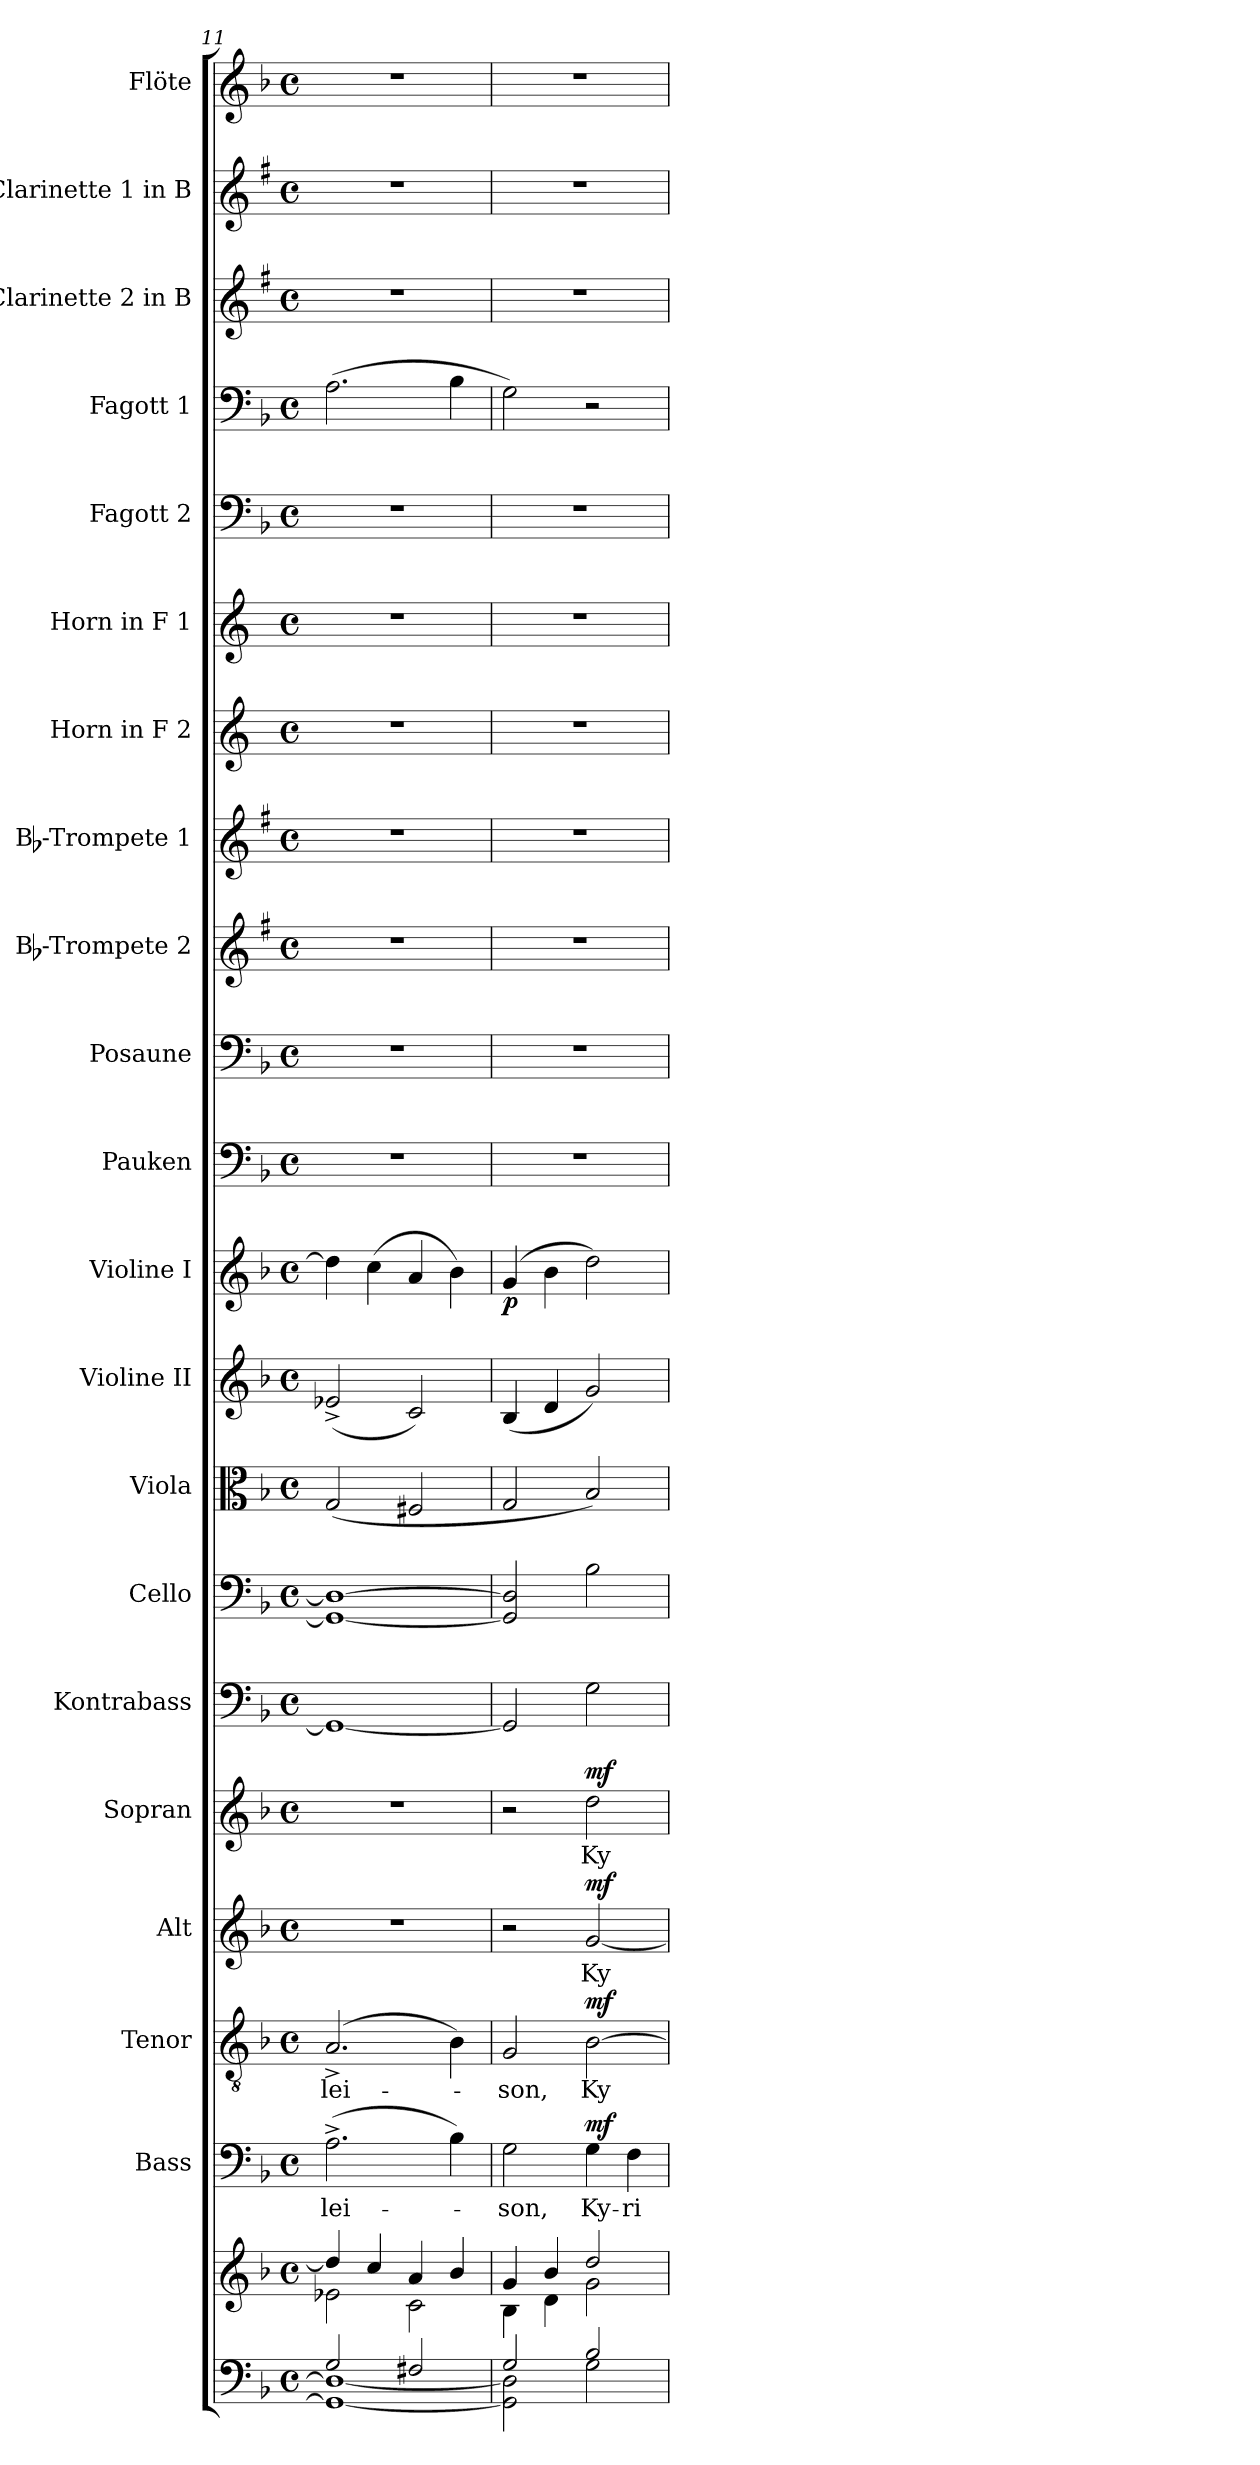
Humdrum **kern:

**kern	**kern	**kern	**text	**dynam	**kern	**text	**dynam	**kern	**text	**dynam	**kern	**text	**dynam	**kern	**kern	**kern	**kern	**kern	**dynam	**kern	**kern	**kern	**kern	**kern	**kern	**kern	**kern	**kern	**kern	**kern
*part21	*part21	*part20	*part20	*part20	*part19	*part19	*part19	*part18	*part18	*part18	*part17	*part17	*part17	*part16	*part15	*part14	*part13	*part12	*part12	*part11	*part10	*part9	*part8	*part7	*part6	*part5	*part4	*part3	*part2	*part1
*staff22	*staff21	*staff20	*staff20	*staff20	*staff19	*staff19	*staff19	*staff18	*staff18	*staff18	*staff17	*staff17	*staff17	*staff16	*staff15	*staff14	*staff13	*staff12	*staff12	*staff11	*staff10	*staff9	*staff8	*staff7	*staff6	*staff5	*staff4	*staff3	*staff2	*staff1
*	*	*I"Bass	*	*	*I"Tenor	*	*	*I"Alt	*	*	*I"Sopran	*	*	*I"Kontrabass	*I"Cello	*I"Viola	*I"Violine II	*I"Violine I	*	*I"Pauken	*I"Posaune	*I"Bb-Trompete 2	*I"Bb-Trompete 1	*I"Horn in F 2	*I"Horn in F 1	*I"Fagott 2	*I"Fagott 1	*I"Clarinette 2 in B	*I"Clarinette 1 in B	*I"Flöte
*	*	*I'B.	*	*	*I'T.	*	*	*I'A.	*	*	*I'S.	*	*	*I'Kb.	*	*I'Vla.	*I'Vl. II	*I'Vl. I	*	*I'Pk.	*I'Pos.	*I'Bb Trp. 2	*I'Bb Trp. 1	*	*	*I'Fg. 2	*I'Fg. 1	*I'Clar. 2	*I'Clar.1	*I'Fl.
!!LO:PB:g=z
*clefF4	*clefG2	*clefF4	*	*	*clefGv2	*	*	*clefG2	*	*	*clefG2	*	*	*clefF4	*clefF4	*clefC3	*clefG2	*clefG2	*	*clefF4	*clefF4	*clefG2	*clefG2	*clefG2	*clefG2	*clefF4	*clefF4	*clefG2	*clefG2	*clefG2
*	*	*	*	*	*	*	*	*	*	*	*	*	*	*ITrd7c12	*	*	*	*	*	*	*	*ITrd1c2	*ITrd1c2	*ITrd4c7	*ITrd4c7	*	*	*ITrd1c2	*ITrd1c2	*
*k[b-]	*k[b-]	*k[b-]	*	*	*k[b-]	*	*	*k[b-]	*	*	*k[b-]	*	*	*k[b-]	*k[b-]	*k[b-]	*k[b-]	*k[b-]	*	*k[b-]	*k[b-]	*k[b-]	*k[b-]	*k[b-]	*k[b-]	*k[b-]	*k[b-]	*k[b-]	*k[b-]	*k[b-]
*F:	*F:	*F:	*	*	*F:	*	*	*F:	*	*	*F:	*	*	*F:	*F:	*F:	*F:	*F:	*	*F:	*F:	*F:	*F:	*F:	*F:	*F:	*F:	*F:	*F:	*F:
*M4/4	*M4/4	*M4/4	*	*	*M4/4	*	*	*M4/4	*	*	*M4/4	*	*	*M4/4	*M4/4	*M4/4	*M4/4	*M4/4	*	*M4/4	*M4/4	*M4/4	*M4/4	*M4/4	*M4/4	*M4/4	*M4/4	*M4/4	*M4/4	*M4/4
*met(c)	*met(c)	*met(c)	*	*	*met(c)	*	*	*met(c)	*	*	*met(c)	*	*	*met(c)	*met(c)	*met(c)	*met(c)	*met(c)	*	*met(c)	*met(c)	*met(c)	*met(c)	*met(c)	*met(c)	*met(c)	*met(c)	*met(c)	*met(c)	*met(c)
=11	=11	=11	=11	=11	=11	=11	=11	=11	=11	=11	=11	=11	=11	=11	=11	=11	=11	=11	=11	=11	=11	=11	=11	=11	=11	=11	=11	=11	=11	=11
*^	*^	*	*	*	*	*	*	*	*	*	*	*	*	*	*	*	*	*	*	*	*	*	*	*	*	*	*	*	*	*
!	!	!	!	!	!LO:LY:b	!	!	!LO:LY:b	!	!	!	!	!	!	!	!	!	!	!	!	!	!	!	!	!	!	!	!	!	!	!	!
2G/	1GG_ 1D_	4dd/]	2e-X\	(>2.A^>\	-lei-	.	(2.A^>/	-lei-	.	1r	.	.	1r	.	.	1GGG_	1GG_ 1D_	(<2G/	(<2e-X^</	4dd\]	.	1r	1r	1r	1r	1r	1r	1r	(>2.A\	1r	1r	1r
.	.	4cc/	.	.	.	.	.	.	.	.	.	.	.	.	.	.	.	.	.	(>4cc\	.	.	.	.	.	.	.	.	.	.	.	.
2F#X/	.	4a/	2c\	.	.	.	.	.	.	.	.	.	.	.	.	.	.	2F#X/	2c/)	4a/	.	.	.	.	.	.	.	.	.	.	.	.
.	.	4b-/	.	4B-\)	.	.	4B-\)	.	.	.	.	.	.	.	.	.	.	.	.	4b-\)	.	.	.	.	.	.	.	.	4B-\	.	.	.
=12	=12	=12	=12	=12	=12	=12	=12	=12	=12	=12	=12	=12	=12	=12	=12	=12	=12	=12	=12	=12	=12	=12	=12	=12	=12	=12	=12	=12	=12	=12	=12	=12
!	!	!	!	!	!LO:LY:b	!	!	!LO:LY:b	!	!	!	!	!	!	!	!	!	!	!	!	!LO:DY:b	!	!	!	!	!	!	!	!	!	!	!
2G/	2GG\] 2D\]	4g/	4B-\	2G\	-son,	.	2G/	-son,	.	2r	.	.	2r	.	.	2GGG/]	2GG/] 2D/]	2G/	(<4B-/	(4g/	p	1r	1r	1r	1r	1r	1r	1r	2G\)	1r	1r	1r
.	.	4b-/	4d\	.	.	.	.	.	.	.	.	.	.	.	.	.	.	.	4d/	4b-\	.	.	.	.	.	.	.	.	.	.	.	.
!	!	!	!	!	!LO:LY:b	!LO:DY:a	!	!LO:LY:b	!LO:DY:a	!	!LO:LY:b	!LO:DY:a	!	!LO:LY:b	!LO:DY:a	!	!	!	!	!	!	!	!	!	!	!	!	!	!	!	!	!
2B-/	2G\	2dd/	2g\	4G\	Ky-	mf	[2B-\	Ky-	mf	[2g/	Ky-	mf	2dd\	Ky-	mf	2GG\	2B-\	2B-/)	2g/)	2dd\)	.	.	.	.	.	.	.	.	2r	.	.	.
!	!	!	!	!	!LO:LY:b	!	!	!	!	!	!	!	!	!	!	!	!	!	!	!	!	!	!	!	!	!	!	!	!	!	!	!
.	.	.	.	4F\	-ri-	.	.	.	.	.	.	.	.	.	.	.	.	.	.	.	.	.	.	.	.	.	.	.	.	.	.	.
*v	*v	*	*	*	*	*	*	*	*	*	*	*	*	*	*	*	*	*	*	*	*	*	*	*	*	*	*	*	*	*	*	*
*	*v	*v	*	*	*	*	*	*	*	*	*	*	*	*	*	*	*	*	*	*	*	*	*	*	*	*	*	*	*	*	*
=	=	=	=	=	=	=	=	=	=	=	=	=	=	=	=	=	=	=	=	=	=	=	=	=	=	=	=	=	=	=
*-	*-	*-	*-	*-	*-	*-	*-	*-	*-	*-	*-	*-	*-	*-	*-	*-	*-	*-	*-	*-	*-	*-	*-	*-	*-	*-	*-	*-	*-	*-
